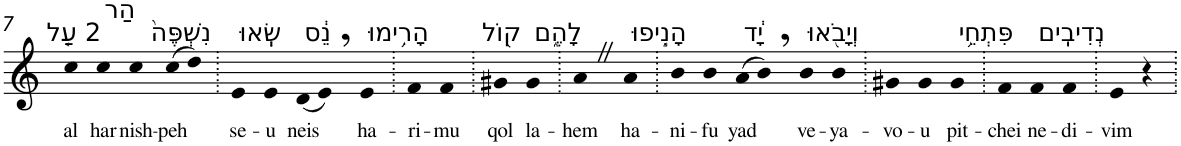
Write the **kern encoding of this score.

**kern	**text
*part1	*part1
*staff1	*staff1
*I"Piano	*
*I'Pno	*
!!LO:PB:g=z
*clefG2	*
*k[]	*
=7	=7
!LO:TX:a:t=2 עַ֤ל	!
!	!LO:LY:b
4cc	al
!LO:TX:a:t=הַר	!
!	!LO:LY:b
4cc	har
!LO:TX:a:t=נִשְׁפֶּה֙	!
!	!LO:LY:b
4cc	nish-
!	!LO:LY:b
(8cc	-peh
8dd)	.
=8.	=8.
!LO:TX:a:t=שְֽׂאוּ	!
!	!LO:LY:b
4e	se-
!	!LO:LY:b
4e	-u
!LO:TX:a:t=נֵ֔ס	!
!	!LO:LY:b
(8d	neis
8e,)	.
!LO:TX:a:t=הָרִ֥ימוּ	!
!	!LO:LY:b
4e	ha-
=9.	=9.
!	!LO:LY:b
4f	-ri-
!	!LO:LY:b
4f	-mu
=10.	=10.
!LO:TX:a:t=ק֖וֹל	!
!	!LO:LY:b
4g#X	qol
!LO:TX:a:t=לָהֶ֑ם	!
!	!LO:LY:b
4g#	la-
=11.	=11.
!	!LO:LY:b
4aZ	-hem
!LO:TX:a:t=הָנִ֣יפוּ	!
!	!LO:LY:b
4a	ha-
=12.	=12.
!	!LO:LY:b
4b	-ni-
!	!LO:LY:b
4b	-fu
!LO:TX:a:t=יָ֔ד	!
!	!LO:LY:b
(8a	yad
8b,)	.
!LO:TX:a:t=וְיָבֹ֖אוּ	!
!	!LO:LY:b
4b	ve-
!	!LO:LY:b
4b	-ya-
=13.	=13.
!	!LO:LY:b
4g#X	-vo-
!	!LO:LY:b
4g#	-u
!LO:TX:a:t=פִּתְחֵ֥י	!
!	!LO:LY:b
4g#	pit-
=14.	=14.
!	!LO:LY:b
4f	-chei
!LO:TX:a:t=נְדִיבִֽים	!
!	!LO:LY:b
4f	ne-
!	!LO:LY:b
4f	-di-
=15.	=15.
!	!LO:LY:b
4e	-vim
4r	.
=.	=.
*-	*-
